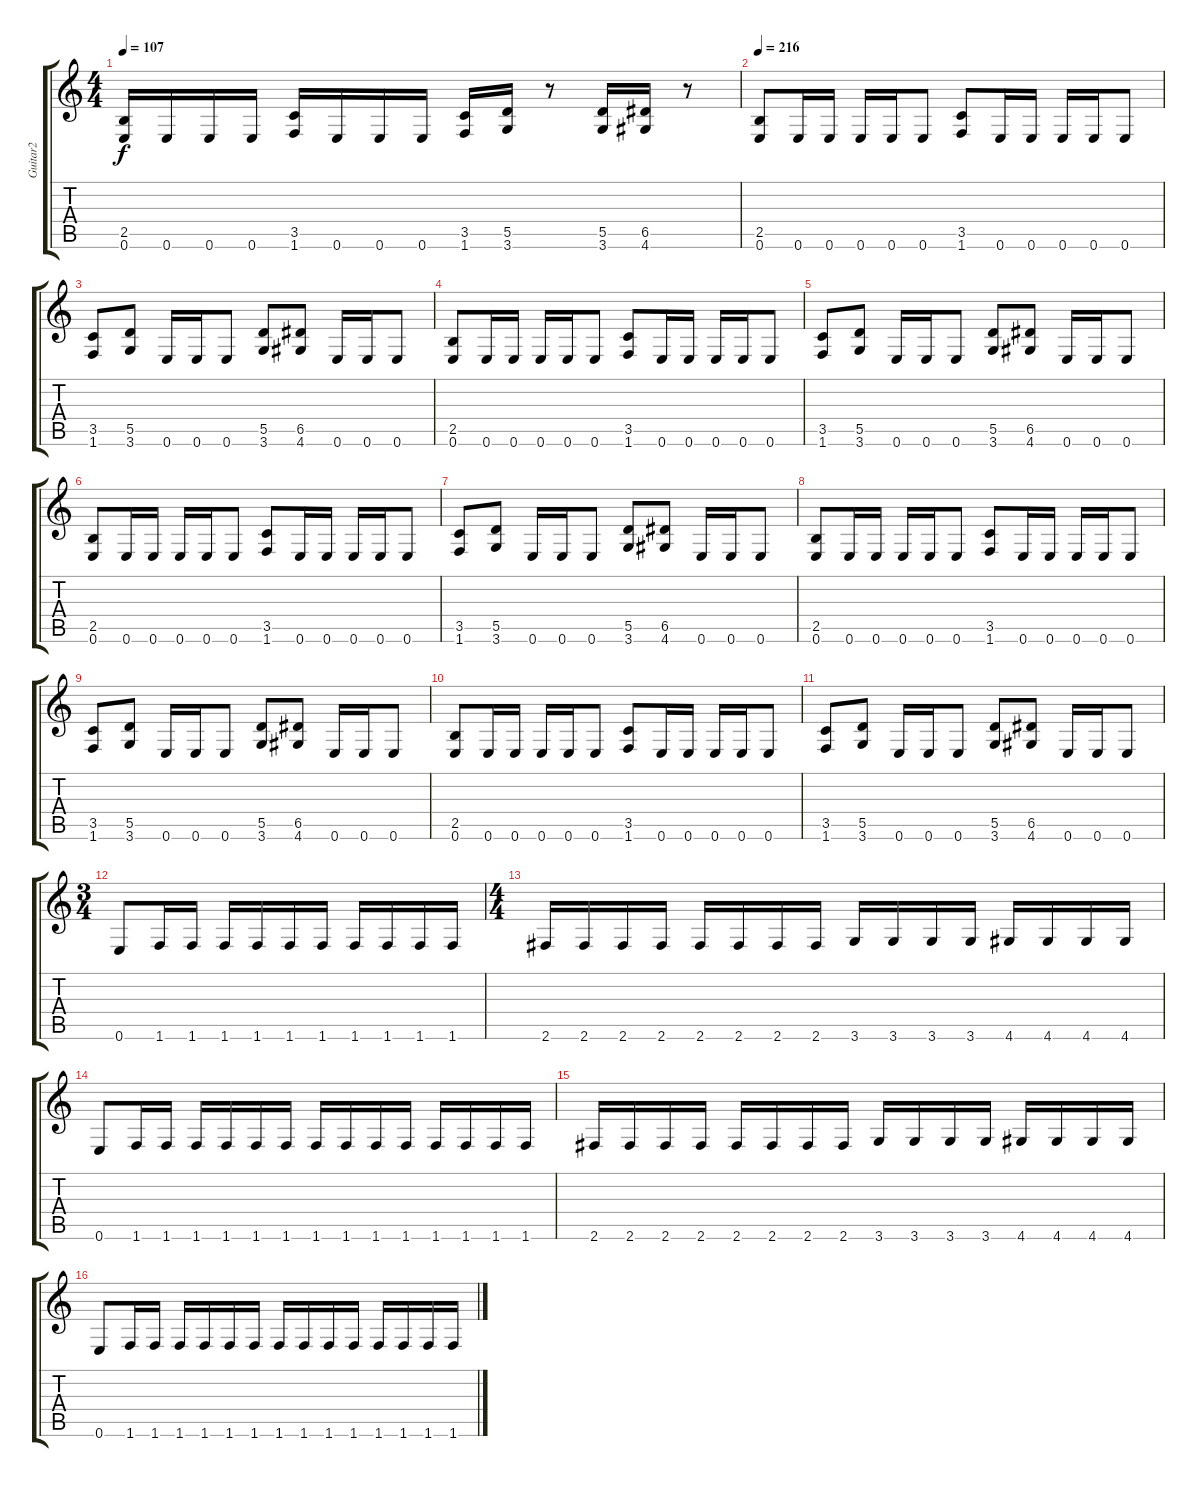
\track ("Guitar2" "Guitar2") {instrument overdrivenguitar}
\staff {score tabs}
\tuning (E4 B3 G3 D3 A2 E2) {hide}
\ts (4 4)
\tempo 107
\clef g2
\ks c
(2.5 0.6).16{dy f} 0.6.16 0.6.16 0.6.16 (3.5 1.6).16 0.6.16 0.6.16 0.6.16 (3.5 1.6).16 (5.5 3.6).16 r.8 (5.5 3.6).16 (6.5 4.6).16 r.8 |
\tempo 216
(2.5 0.6).8 0.6.16 0.6.16 0.6.16 0.6.16 0.6.8 (3.5 1.6).8 0.6.16 0.6.16 0.6.16 0.6.16 0.6.8 |
(3.5 1.6).8 (5.5 3.6).8 0.6.16 0.6.16 0.6.8 (5.5 3.6).8 (6.5 4.6).8 0.6.16 0.6.16 0.6.8 |
(2.5 0.6).8 0.6.16 0.6.16 0.6.16 0.6.16 0.6.8 (3.5 1.6).8 0.6.16 0.6.16 0.6.16 0.6.16 0.6.8 |
(3.5 1.6).8 (5.5 3.6).8 0.6.16 0.6.16 0.6.8 (5.5 3.6).8 (6.5 4.6).8 0.6.16 0.6.16 0.6.8 |
(2.5 0.6).8 0.6.16 0.6.16 0.6.16 0.6.16 0.6.8 (3.5 1.6).8 0.6.16 0.6.16 0.6.16 0.6.16 0.6.8 |
(3.5 1.6).8 (5.5 3.6).8 0.6.16 0.6.16 0.6.8 (5.5 3.6).8 (6.5 4.6).8 0.6.16 0.6.16 0.6.8 |
(2.5 0.6).8 0.6.16 0.6.16 0.6.16 0.6.16 0.6.8 (3.5 1.6).8 0.6.16 0.6.16 0.6.16 0.6.16 0.6.8 |
(3.5 1.6).8 (5.5 3.6).8 0.6.16 0.6.16 0.6.8 (5.5 3.6).8 (6.5 4.6).8 0.6.16 0.6.16 0.6.8 |
(2.5 0.6).8 0.6.16 0.6.16 0.6.16 0.6.16 0.6.8 (3.5 1.6).8 0.6.16 0.6.16 0.6.16 0.6.16 0.6.8 |
(3.5 1.6).8 (5.5 3.6).8 0.6.16 0.6.16 0.6.8 (5.5 3.6).8 (6.5 4.6).8 0.6.16 0.6.16 0.6.8 |
\ts (3 4)
0.6.8 1.6.16 1.6.16 1.6.16 1.6.16 1.6.16 1.6.16 1.6.16 1.6.16 1.6.16 1.6.16 |
\ts (4 4)
2.6.16 2.6.16 2.6.16 2.6.16 2.6.16 2.6.16 2.6.16 2.6.16 3.6.16 3.6.16 3.6.16 3.6.16 4.6.16 4.6.16 4.6.16 4.6.16 |
0.6.8 1.6.16 1.6.16 1.6.16 1.6.16 1.6.16 1.6.16 1.6.16 1.6.16 1.6.16 1.6.16 1.6.16 1.6.16 1.6.16 1.6.16 |
2.6.16 2.6.16 2.6.16 2.6.16 2.6.16 2.6.16 2.6.16 2.6.16 3.6.16 3.6.16 3.6.16 3.6.16 4.6.16 4.6.16 4.6.16 4.6.16 |
0.6.8 1.6.16 1.6.16 1.6.16 1.6.16 1.6.16 1.6.16 1.6.16 1.6.16 1.6.16 1.6.16 1.6.16 1.6.16 1.6.16 1.6.16
